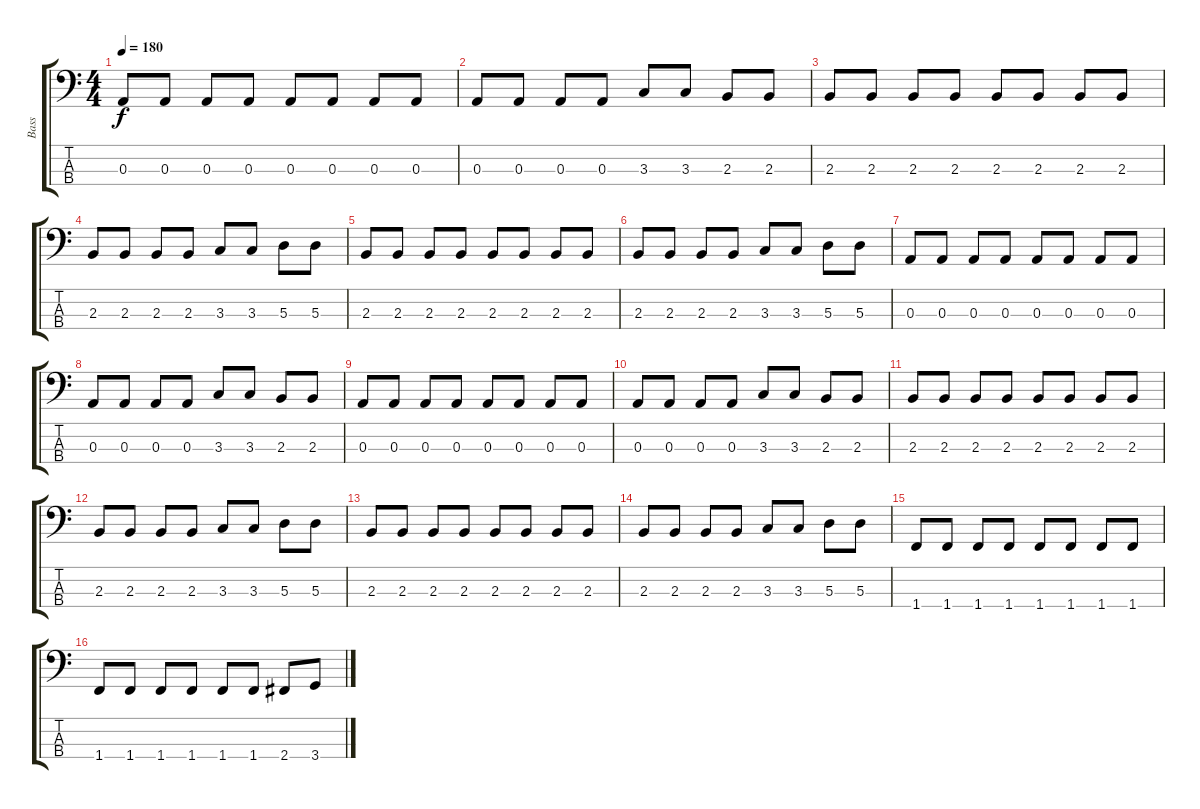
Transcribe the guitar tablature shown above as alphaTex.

\track ("Bass" "Bass") {instrument electricbasspick}
\staff {score tabs}
\tuning (G2 D2 A1 E1) {hide}
\ts (4 4)
\tempo 180
\clef f4
\ks c
0.3.8{dy f} 0.3.8 0.3.8 0.3.8 0.3.8 0.3.8 0.3.8 0.3.8 |
0.3.8 0.3.8 0.3.8 0.3.8 3.3.8 3.3.8 2.3.8 2.3.8 |
2.3.8 2.3.8 2.3.8 2.3.8 2.3.8 2.3.8 2.3.8 2.3.8 |
2.3.8 2.3.8 2.3.8 2.3.8 3.3.8 3.3.8 5.3.8 5.3.8 |
2.3.8 2.3.8 2.3.8 2.3.8 2.3.8 2.3.8 2.3.8 2.3.8 |
2.3.8 2.3.8 2.3.8 2.3.8 3.3.8 3.3.8 5.3.8 5.3.8 |
0.3.8 0.3.8 0.3.8 0.3.8 0.3.8 0.3.8 0.3.8 0.3.8 |
0.3.8 0.3.8 0.3.8 0.3.8 3.3.8 3.3.8 2.3.8 2.3.8 |
0.3.8 0.3.8 0.3.8 0.3.8 0.3.8 0.3.8 0.3.8 0.3.8 |
0.3.8 0.3.8 0.3.8 0.3.8 3.3.8 3.3.8 2.3.8 2.3.8 |
2.3.8 2.3.8 2.3.8 2.3.8 2.3.8 2.3.8 2.3.8 2.3.8 |
2.3.8 2.3.8 2.3.8 2.3.8 3.3.8 3.3.8 5.3.8 5.3.8 |
2.3.8 2.3.8 2.3.8 2.3.8 2.3.8 2.3.8 2.3.8 2.3.8 |
2.3.8 2.3.8 2.3.8 2.3.8 3.3.8 3.3.8 5.3.8 5.3.8 |
1.4.8 1.4.8 1.4.8 1.4.8 1.4.8 1.4.8 1.4.8 1.4.8 |
1.4.8 1.4.8 1.4.8 1.4.8 1.4.8 1.4.8 2.4.8 3.4.8
